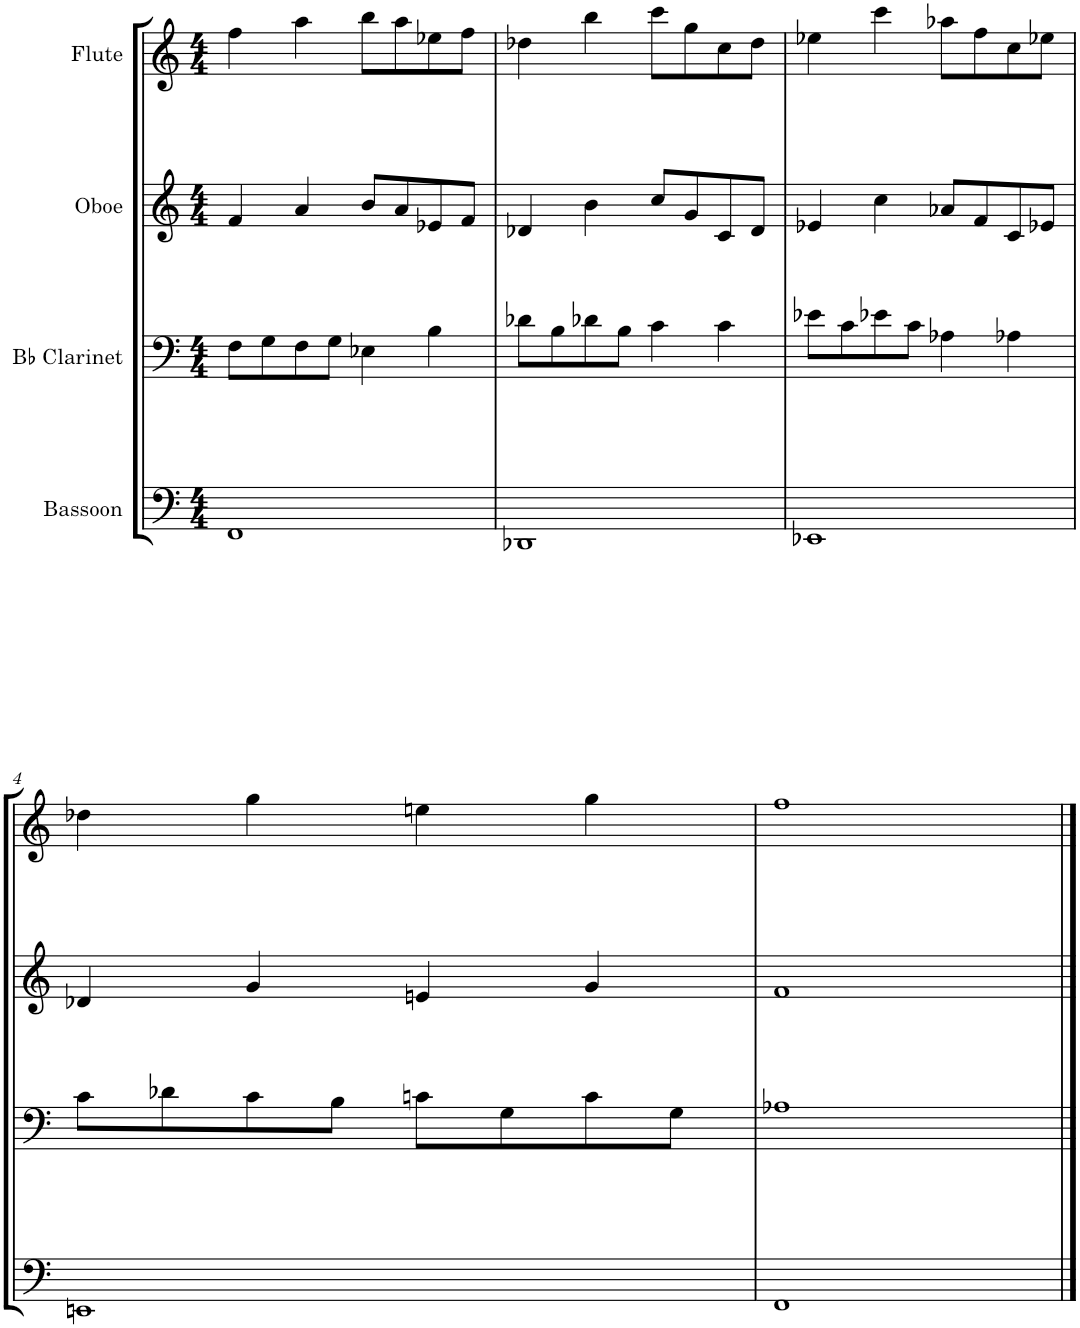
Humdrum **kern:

**kern	**kern	**kern	**kern
*part4	*part3	*part2	*part1
*staff4	*staff3	*staff2	*staff1
*I"Bassoon	*I"Bb Clarinet	*I"Oboe	*I"Flute
*I'Bsn	*I'Cl	*I'Ob	*
*clefF4	*clefF4	*clefG2	*clefG2
*	*ITrd1c2	*	*
*k[]	*k[]	*k[]	*k[]
*M4/4	*M4/4	*M4/4	*M4/4
=1	=1	=1	=1
1FF	8F\L	4f/	4ff\
.	8G\	.	.
.	8F\	4a/	4aa\
.	8G\J	.	.
.	4E-X\	8b/L	8bb\L
.	.	8a/	8aa\
.	4B\	8e-X/	8ee-X\
.	.	8f/J	8ff\J
=2	=2	=2	=2
1DD-X	8d-X\L	4d-X/	4dd-X\
.	8B\	.	.
.	8d-X\	4b\	4bb\
.	8B\J	.	.
.	4c\	8cc/L	8ccc\L
.	.	8g/	8gg\
.	4c\	8c/	8cc\
.	.	8d-/J	8dd-\J
=3	=3	=3	=3
1EE-X	8e-X\L	4e-X/	4ee-X\
.	8c\	.	.
.	8e-X\	4cc\	4ccc\
.	8c\J	.	.
.	4A-X\	8a-X/L	8aa-X\L
.	.	8f/	8ff\
.	4A-X\	8c/	8cc\
.	.	8e-X/J	8ee-X\J
!!LO:LB:g=z
=4	=4	=4	=4
1EEn	8c\L	4d-X/	4dd-X\
.	8d-X\	.	.
.	8c\	4g/	4gg\
.	8B\J	.	.
.	8cn\L	4en/	4een\
.	8G\	.	.
.	8c\	4g/	4gg\
.	8G\J	.	.
=5	=5	=5	=5
1FF	1A-X	1f	1ff
==	==	==	==
*-	*-	*-	*-
